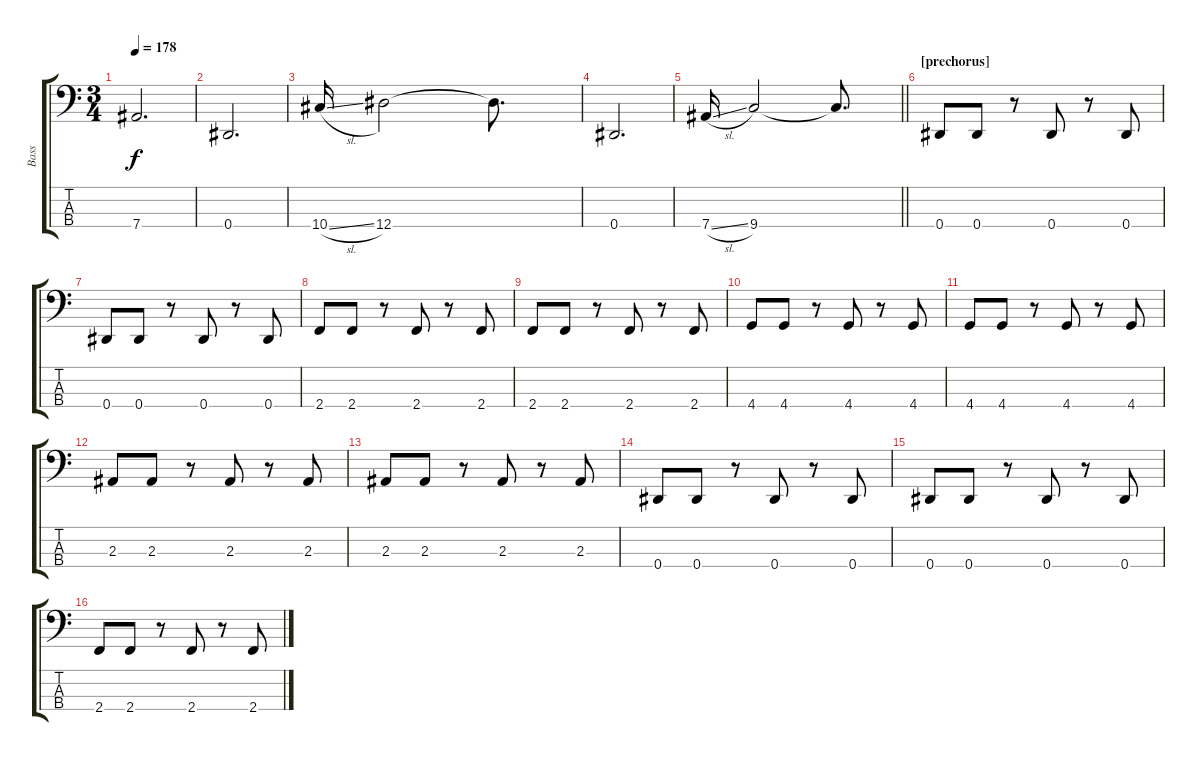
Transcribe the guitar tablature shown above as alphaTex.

\track ("Bass" "Bass") {instrument electricbassfinger}
\staff {score tabs}
\tuning (Gb2 Db2 Ab1 Eb1) {hide}
\ts (3 4)
\tempo 178
\clef f4
\ks c
7.4{t}.2{d dy f} |
0.4.2{d} |
10.4{sl}.16 12.4.2 12.4{t}.8{d} |
0.4.2{d} |
\barLineRight lightlight
7.4{sl}.16 9.4.2 9.4{t}.8{d} |
\section ("" "[prechorus]")
0.4.8 0.4.8 r.8 0.4.8 r.8 0.4.8 |
0.4.8 0.4.8 r.8 0.4.8 r.8 0.4.8 |
2.4.8 2.4.8 r.8 2.4.8 r.8 2.4.8 |
2.4.8 2.4.8 r.8 2.4.8 r.8 2.4.8 |
4.4.8 4.4.8 r.8 4.4.8 r.8 4.4.8 |
4.4.8 4.4.8 r.8 4.4.8 r.8 4.4.8 |
2.3.8 2.3.8 r.8 2.3.8 r.8 2.3.8 |
2.3.8 2.3.8 r.8 2.3.8 r.8 2.3.8 |
0.4.8 0.4.8 r.8 0.4.8 r.8 0.4.8 |
0.4.8 0.4.8 r.8 0.4.8 r.8 0.4.8 |
2.4.8 2.4.8 r.8 2.4.8 r.8 2.4.8
